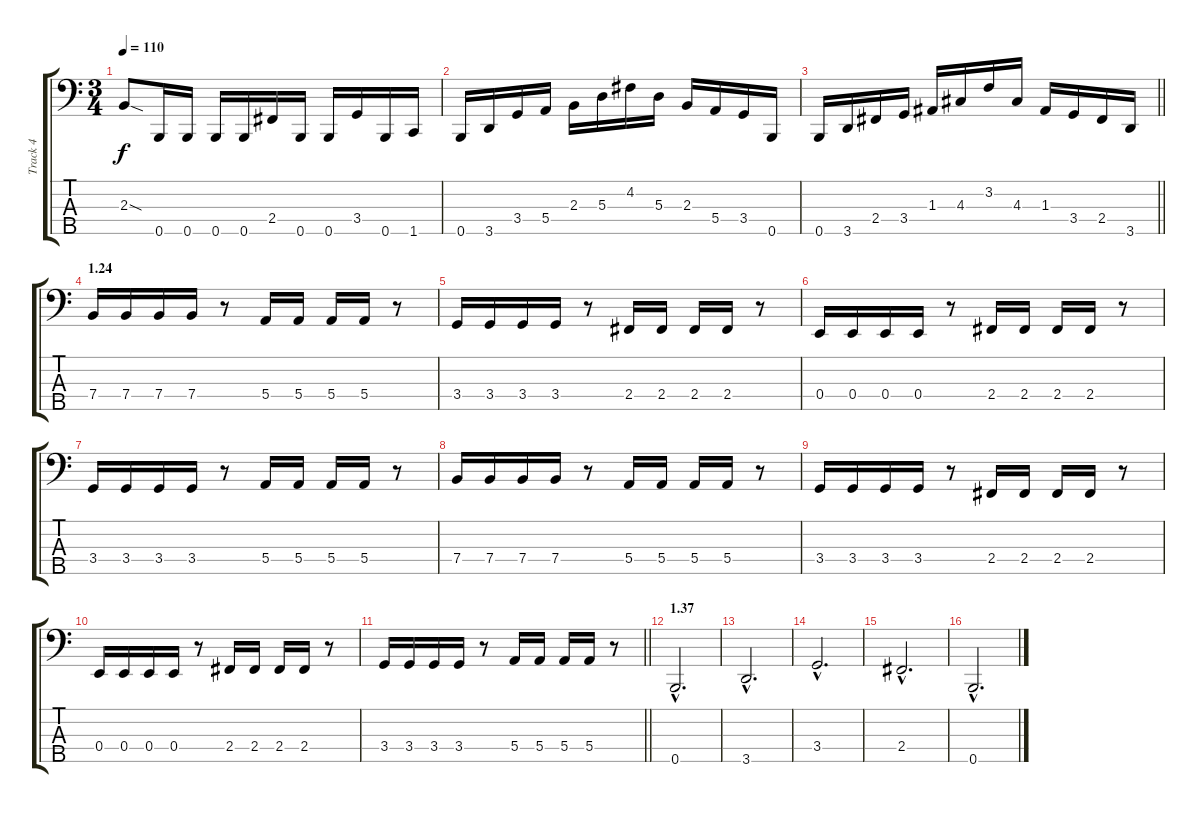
\track ("Track 4" "Track 4") {instrument electricbassfinger}
\staff {score tabs}
\tuning (G2 D2 A1 E1 B0) {hide}
\ts (3 4)
\tempo 110
\clef f4
\ks c
2.3{sod}.8{dy f} 0.5.16 0.5.16 0.5.16 0.5.16 2.4.16 0.5.16 0.5.16 3.4.16 0.5.16 1.5.16 |
0.5.16 3.5.16 3.4.16 5.4.16 2.3.16 5.3.16 4.2.16 5.3.16 2.3.16 5.4.16 3.4.16 0.5.16 |
\barLineRight lightlight
0.5.16 3.5.16 2.4.16 3.4.16 1.3.16 4.3.16 3.2.16 4.3.16 1.3.16 3.4.16 2.4.16 3.5.16 |
\section ("" "1.24")
7.4.16 7.4.16 7.4.16 7.4.16 r.8 5.4.16 5.4.16 5.4.16 5.4.16 r.8 |
3.4.16 3.4.16 3.4.16 3.4.16 r.8 2.4.16 2.4.16 2.4.16 2.4.16 r.8 |
0.4.16 0.4.16 0.4.16 0.4.16 r.8 2.4.16 2.4.16 2.4.16 2.4.16 r.8 |
3.4.16 3.4.16 3.4.16 3.4.16 r.8 5.4.16 5.4.16 5.4.16 5.4.16 r.8 |
7.4.16 7.4.16 7.4.16 7.4.16 r.8 5.4.16 5.4.16 5.4.16 5.4.16 r.8 |
3.4.16 3.4.16 3.4.16 3.4.16 r.8 2.4.16 2.4.16 2.4.16 2.4.16 r.8 |
0.4.16 0.4.16 0.4.16 0.4.16 r.8 2.4.16 2.4.16 2.4.16 2.4.16 r.8 |
\barLineRight lightlight
3.4.16 3.4.16 3.4.16 3.4.16 r.8 5.4.16 5.4.16 5.4.16 5.4.16 r.8 |
\section ("" "1.37")
0.5{hac}.2{d} |
3.5{hac}.2{d} |
3.4{hac}.2{d} |
2.4{hac}.2{d} |
0.5{hac}.2{d}
